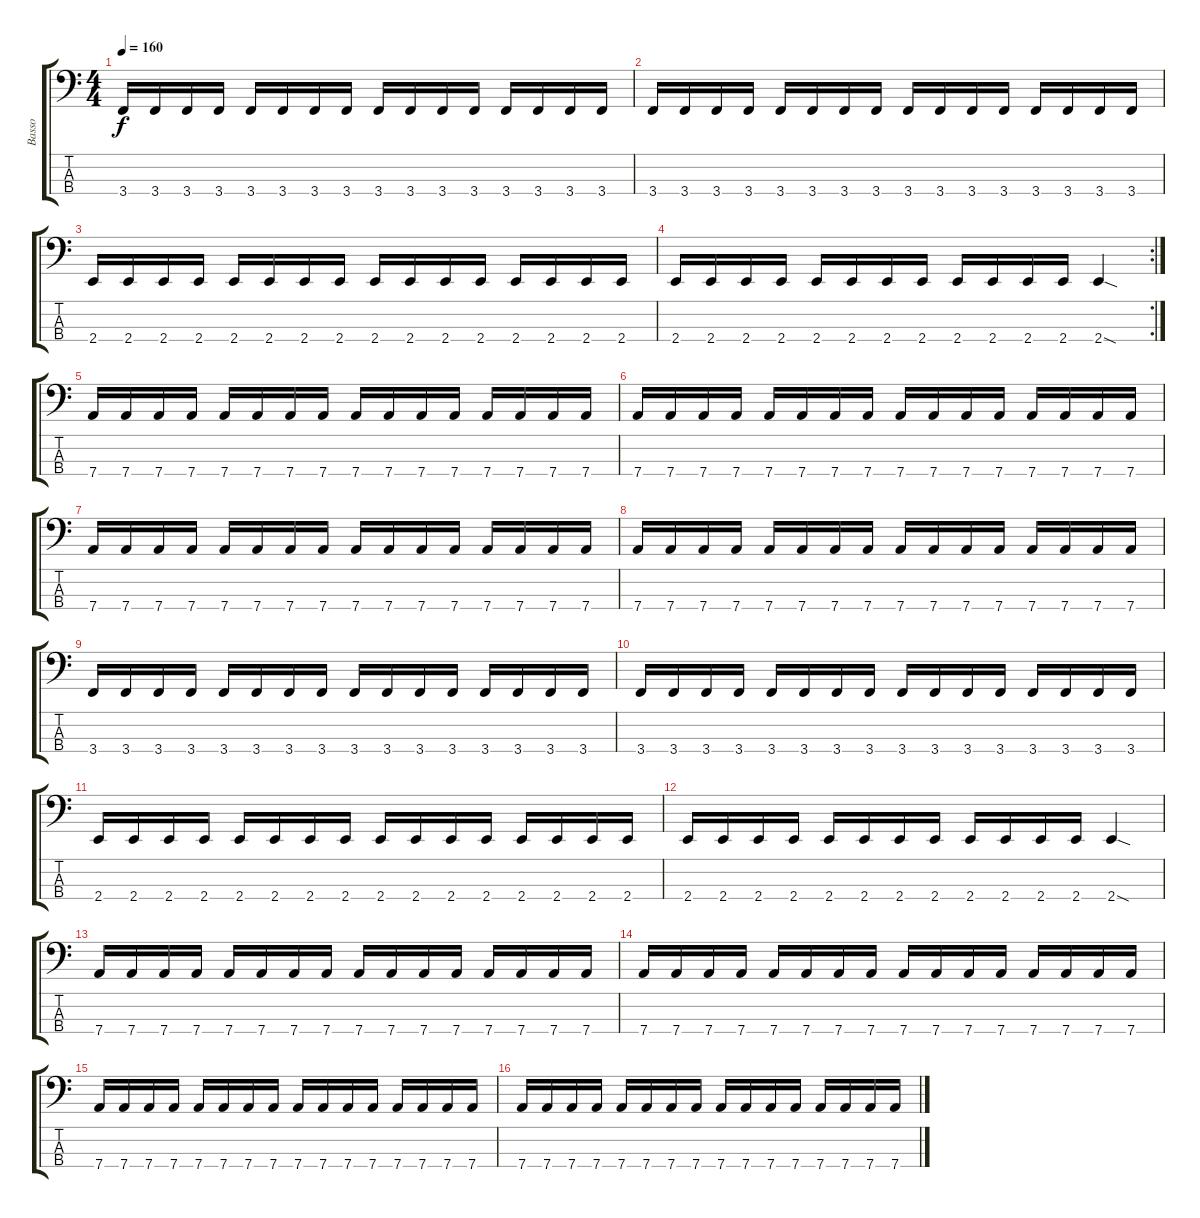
\track ("Basso" "Basso") {instrument electricbassfinger}
\staff {score tabs}
\tuning (F2 C2 G1 D1) {hide}
\ts (4 4)
\tempo 160
\clef f4
\ks c
3.4.16{dy f} 3.4.16 3.4.16 3.4.16 3.4.16 3.4.16 3.4.16 3.4.16 3.4.16 3.4.16 3.4.16 3.4.16 3.4.16 3.4.16 3.4.16 3.4.16 |
3.4.16 3.4.16 3.4.16 3.4.16 3.4.16 3.4.16 3.4.16 3.4.16 3.4.16 3.4.16 3.4.16 3.4.16 3.4.16 3.4.16 3.4.16 3.4.16 |
2.4.16 2.4.16 2.4.16 2.4.16 2.4.16 2.4.16 2.4.16 2.4.16 2.4.16 2.4.16 2.4.16 2.4.16 2.4.16 2.4.16 2.4.16 2.4.16 |
\rc 2
2.4.16 2.4.16 2.4.16 2.4.16 2.4.16 2.4.16 2.4.16 2.4.16 2.4.16 2.4.16 2.4.16 2.4.16 2.4{sod}.4 |
7.4.16 7.4.16 7.4.16 7.4.16 7.4.16 7.4.16 7.4.16 7.4.16 7.4.16 7.4.16 7.4.16 7.4.16 7.4.16 7.4.16 7.4.16 7.4.16 |
7.4.16 7.4.16 7.4.16 7.4.16 7.4.16 7.4.16 7.4.16 7.4.16 7.4.16 7.4.16 7.4.16 7.4.16 7.4.16 7.4.16 7.4.16 7.4.16 |
7.4.16 7.4.16 7.4.16 7.4.16 7.4.16 7.4.16 7.4.16 7.4.16 7.4.16 7.4.16 7.4.16 7.4.16 7.4.16 7.4.16 7.4.16 7.4.16 |
7.4.16 7.4.16 7.4.16 7.4.16 7.4.16 7.4.16 7.4.16 7.4.16 7.4.16 7.4.16 7.4.16 7.4.16 7.4.16 7.4.16 7.4.16 7.4.16 |
3.4.16 3.4.16 3.4.16 3.4.16 3.4.16 3.4.16 3.4.16 3.4.16 3.4.16 3.4.16 3.4.16 3.4.16 3.4.16 3.4.16 3.4.16 3.4.16 |
3.4.16 3.4.16 3.4.16 3.4.16 3.4.16 3.4.16 3.4.16 3.4.16 3.4.16 3.4.16 3.4.16 3.4.16 3.4.16 3.4.16 3.4.16 3.4.16 |
2.4.16 2.4.16 2.4.16 2.4.16 2.4.16 2.4.16 2.4.16 2.4.16 2.4.16 2.4.16 2.4.16 2.4.16 2.4.16 2.4.16 2.4.16 2.4.16 |
2.4.16 2.4.16 2.4.16 2.4.16 2.4.16 2.4.16 2.4.16 2.4.16 2.4.16 2.4.16 2.4.16 2.4.16 2.4{sod}.4 |
7.4.16 7.4.16 7.4.16 7.4.16 7.4.16 7.4.16 7.4.16 7.4.16 7.4.16 7.4.16 7.4.16 7.4.16 7.4.16 7.4.16 7.4.16 7.4.16 |
7.4.16 7.4.16 7.4.16 7.4.16 7.4.16 7.4.16 7.4.16 7.4.16 7.4.16 7.4.16 7.4.16 7.4.16 7.4.16 7.4.16 7.4.16 7.4.16 |
7.4.16 7.4.16 7.4.16 7.4.16 7.4.16 7.4.16 7.4.16 7.4.16 7.4.16 7.4.16 7.4.16 7.4.16 7.4.16 7.4.16 7.4.16 7.4.16 |
7.4.16 7.4.16 7.4.16 7.4.16 7.4.16 7.4.16 7.4.16 7.4.16 7.4.16 7.4.16 7.4.16 7.4.16 7.4.16 7.4.16 7.4.16 7.4.16
